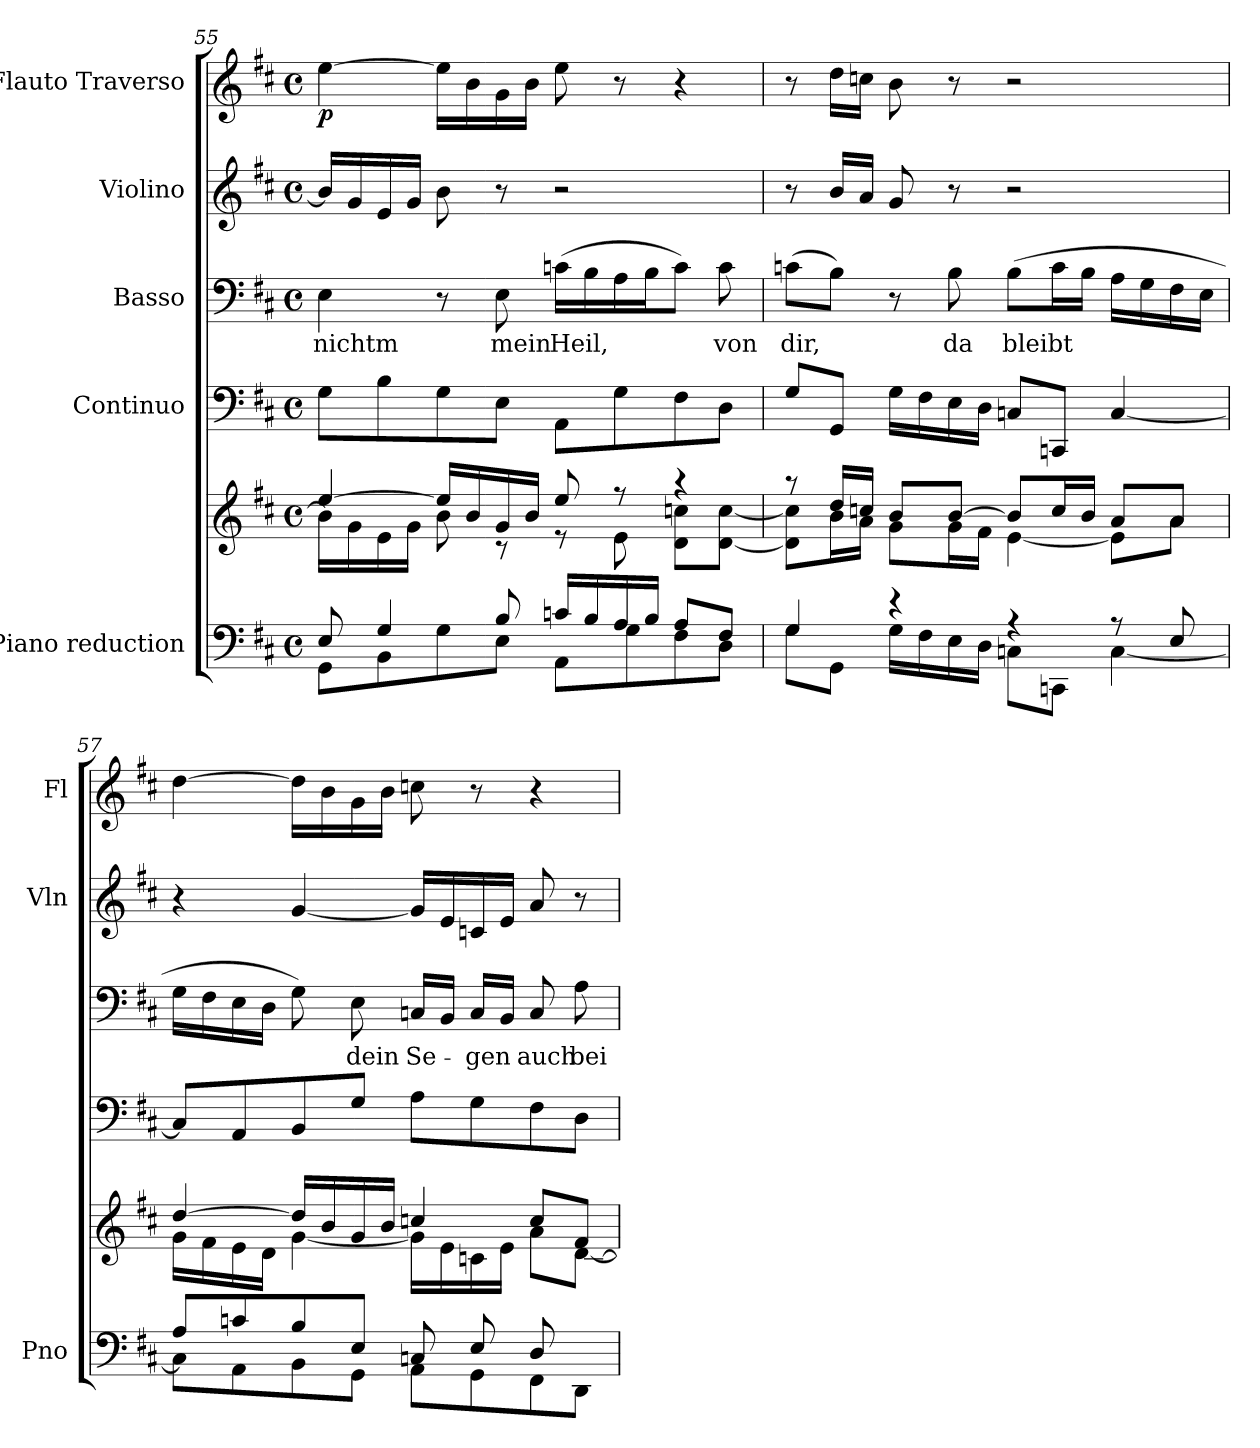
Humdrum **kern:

**kern	**kern	**kern	**kern	**text	**kern	**kern	**dynam
*part5	*part5	*part4	*part3	*part3	*part2	*part1	*part1
*staff6	*staff5	*staff4	*staff3	*staff3	*staff2	*staff1	*staff1
*I"Piano reduction	*	*I"Continuo	*I"Basso	*	*I"Violino	*I"Flauto Traverso	*
*I'Pno	*	*	*	*	*I'Vln	*I'Fl	*
*clefF4	*clefG2	*clefF4	*clefF4	*	*clefG2	*clefG2	*
*k[f#c#]	*k[f#c#]	*k[f#c#]	*k[f#c#]	*	*k[f#c#]	*k[f#c#]	*
*M4/4	*M4/4	*M4/4	*M4/4	*	*M4/4	*M4/4	*
*met(c)	*met(c)	*met(c)	*met(c)	*	*met(c)	*met(c)	*
=55	=55	=55	=55	=55	=55	=55	=55
*^	*^	*	*	*	*	*	*
!	!	!	!	!	!	!LO:LY:b	!	!	!LO:DY:b
8E/	8GG\L	[4ee/	16b\LL]	8G\L	4E\	nichtm	16b/LL]	[4ee\	p
.	.	.	16g\	.	.	.	16g/	.	.
4G/	8BB\	.	16e\	8B\	.	.	16e/	.	.
.	.	.	16g\JJ	.	.	.	16g/JJ	.	.
.	8G\	16ee/LL]	8b\	8G\	8r	.	8b\	16ee\LL]	.
.	.	16b/	.	.	.	.	.	16b\	.
!	!	!	!	!	!	!LO:LY:b	!	!	!
8B/	8E\J	16g/	8r	8E\J	8E\	mein	8r	16g\	.
.	.	16b/JJ	.	.	.	.	.	16b\JJ	.
!	!	!	!	!	!	!LO:LY:b	!	!	!
16cn/LL	8AA\L	8ee/	8r	8AA\L	(16cn\LL	Heil,	2r	8ee\	.
16B/	.	.	.	.	16B\	.	.	.	.
16A/	8G\	8r	8e\	8G\	16A\	.	.	8r	.
16B/JJ	.	.	.	.	16B\J	.	.	.	.
8A/L	8F#\	4r	8d\ 8ccn\L	8F#\	8c\J)	.	.	4r	.
!	!	!	!	!	!	!LO:LY:b	!	!	!
8F#/J	8D\J	.	[8d\ [8cc\J	8D\J	8c\	von	.	.	.
!!LO:PB:g=z
=56	=56	=56	=56	=56	=56	=56	=56	=56	=56
!	!	!	!	!	!	!LO:LY:b	!	!	!
4G/	8G\L	8r	8d\] 8cc\]L	8G/L	(8cn\L	dir,	8r	8r	.
.	8GG\J	16dd/LL	16b\L	8GG/J	8B\J)	.	16b/LL	16dd\LL	.
.	.	16ccn/JJ	16a\JJ	.	.	.	16a/JJ	16ccn\JJ	.
4r	16G\LL	8b/L	8g\L	16G\LL	8r	.	8g/	8b\	.
.	16F#\	.	.	16F#\	.	.	.	.	.
!	!	!	!	!	!	!LO:LY:b	!	!	!
.	16E\	[8b/J	16g\L	16E\	8B\	da	8r	8r	.
.	16D\JJ	.	16f#\JJ	16D\JJ	.	.	.	.	.
!	!	!	!	!	!	!LO:LY:b	!	!	!
4r	8Cn\L	8b/L]	[4e\	8Cn/L	(8B\L	bleibt	2r	2r	.
.	8CCn\J	16cc/L	.	8CCn/J	16c\L	.	.	.	.
.	.	16b/JJ	.	.	16B\JJ	.	.	.	.
8r	[4C\	8a/L	8e\L]	[4C/	16A\LL	.	.	.	.
.	.	.	.	.	16G\	.	.	.	.
8E/	.	8a/J	8a\J	.	16F#\	.	.	.	.
.	.	.	.	.	16E\JJ	.	.	.	.
=57	=57	=57	=57	=57	=57	=57	=57	=57	=57
*	*	*	*^	*	*	*	*	*	*
8A/L	8C\L]	[4dd/	16g\LL	2..ryy	8C/L]	16G\LL	.	4r	[4dd\	.
.	.	.	16f#\	.	.	16F#\	.	.	.	.
8cn/	8AA\	.	16e\	.	8AA/	16E\	.	.	.	.
.	.	.	16d\JJ	.	.	16D\JJ	.	.	.	.
8B/	8BB\	16dd/LL]	[4g\	.	8BB/	8G\)	.	[4g/	16dd\LL]	.
.	.	16b/	.	.	.	.	.	.	16b\	.
!	!	!	!	!	!	!	!LO:LY:b	!	!	!
8E/J	8GG\J	16g/	.	.	8G/J	8E\	dein	.	16g\	.
.	.	16b/JJ	.	.	.	.	.	.	16b\JJ	.
!	!	!	!	!	!	!	!LO:LY:b	!	!	!
8Cn/L	8AA\L	4ccn/	16g\LL]	.	8A\L	16Cn/LL	Se-	16g/LL]	8ccn\	.
.	.	.	16e\	.	.	16BB/JJ	.	16e/	.	.
!	!	!	!	!	!	!	!LO:LY:b	!	!	!
8E/	8GG\	.	16cn\	.	8G\	16C/LL	-gen	16cn/	8r	.
.	.	.	16e\JJ	.	.	16BB/JJ	.	16e/JJ	.	.
!	!	!	!	!	!	!	!LO:LY:b	!	!	!
8D/	8FF#\	8cc/L	8a\L	.	8F#\	8C/	auch	8a/	4r	.
!	!	!	!	!	!	!	!LO:LY:b	!	!	!
8ryy	8DD\J	8f#/J	[8d\J	[8c\J	8D\J	8A\	bei	8r	.	.
*v	*v	*	*	*	*	*	*	*	*	*
*	*v	*v	*v	*	*	*	*	*	*
=	=	=	=	=	=	=	=
*-	*-	*-	*-	*-	*-	*-	*-
